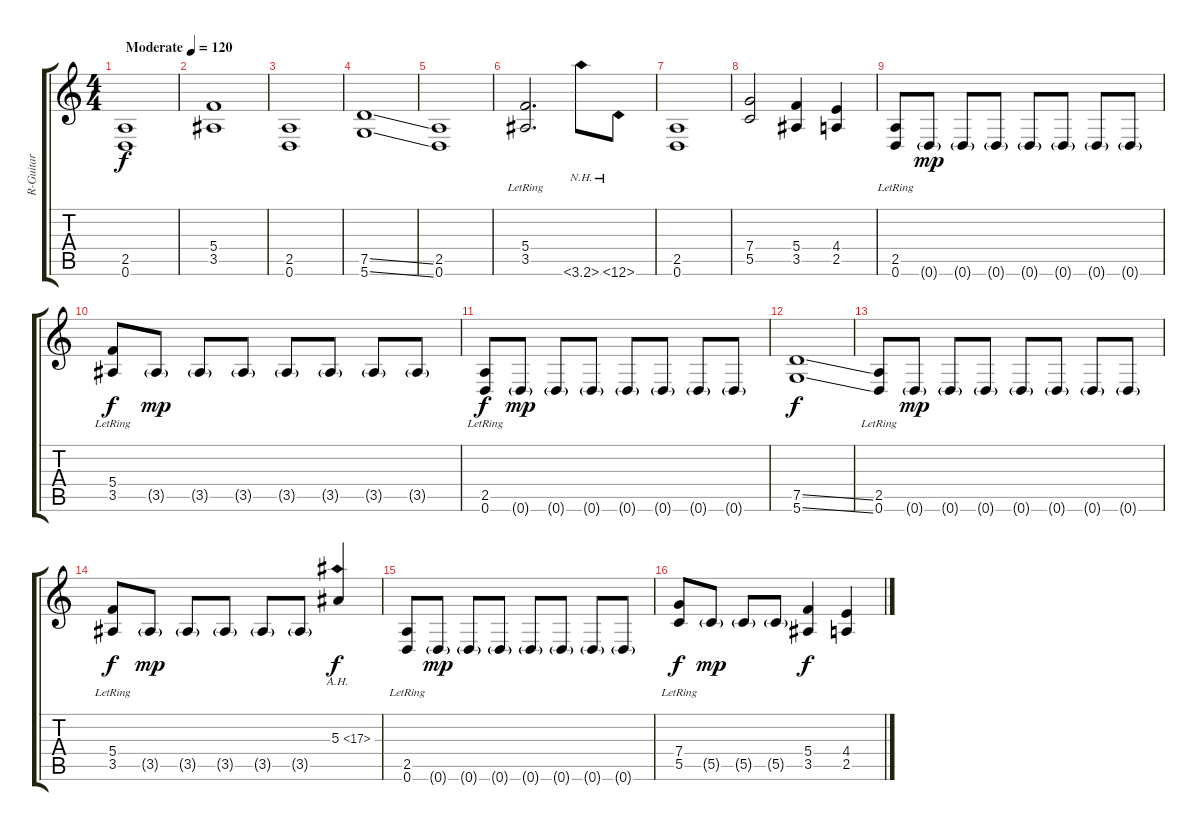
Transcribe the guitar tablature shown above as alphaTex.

\track ("R-Guitar" "R-Guitar") {instrument distortionguitar}
\staff {score tabs}
\tuning (D4 A3 F3 C3 G2 D2) {hide}
\ts (4 4)
\section ("" "")
\tempo (120 "Moderate")
\clef g2
\ks c
(2.5 0.6).1{dy f instrument distortionguitar} |
(5.4 3.5).1 |
(2.5 0.6).1 |
(7.5{ss} 5.6{ss}).1 |
(2.5 0.6).1 |
(5.4{lr} 3.5{lr}).2{d} 3.6{nh}.8 0.6{nh}.8 |
(2.5 0.6).1 |
(7.4 5.5).2 (5.4 3.5).4 (4.4 2.5).4 |
(2.5{lr} 0.6).8 0.6{g}.8{dy mp} 0.6{g}.8 0.6{g}.8 0.6{g}.8 0.6{g}.8 0.6{g}.8 0.6{g}.8 |
(5.4{lr} 3.5).8{dy f} 3.5{g}.8{dy mp} 3.5{g}.8 3.5{g}.8 3.5{g}.8 3.5{g}.8 3.5{g}.8 3.5{g}.8 |
(2.5{lr} 0.6).8{dy f} 0.6{g}.8{dy mp} 0.6{g}.8 0.6{g}.8 0.6{g}.8 0.6{g}.8 0.6{g}.8 0.6{g}.8 |
(7.5{ss} 5.6{ss}).1{dy f} |
(2.5{lr} 0.6).8 0.6{g}.8{dy mp} 0.6{g}.8 0.6{g}.8 0.6{g}.8 0.6{g}.8 0.6{g}.8 0.6{g}.8 |
(5.4{lr} 3.5).8{dy f} 3.5{g}.8{dy mp} 3.5{g}.8 3.5{g}.8 3.5{g}.8 3.5{g}.8 5.3{ah 12}.4{dy f} |
(2.5{lr} 0.6).8 0.6{g}.8{dy mp} 0.6{g}.8 0.6{g}.8 0.6{g}.8 0.6{g}.8 0.6{g}.8 0.6{g}.8 |
(7.4{lr} 5.5).8{dy f} 5.5{g}.8{dy mp} 5.5{g}.8 5.5{g}.8 (5.4 3.5).4{dy f} (4.4 2.5).4
